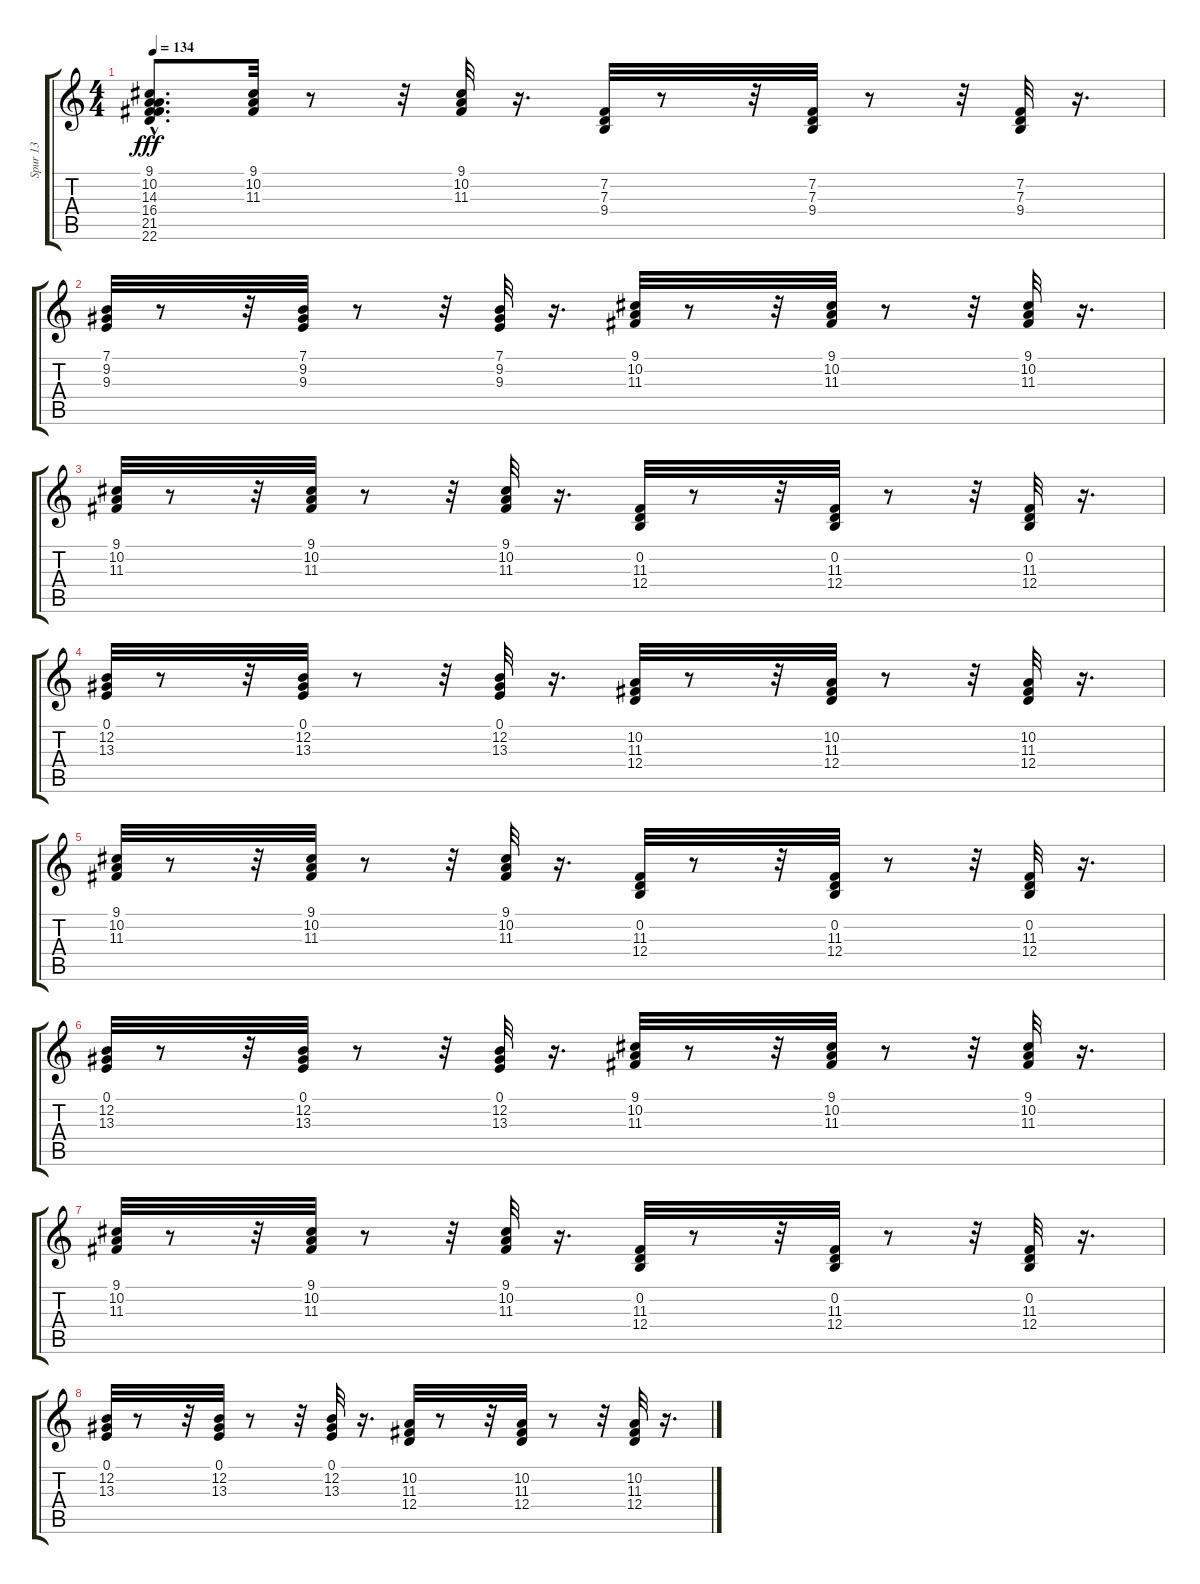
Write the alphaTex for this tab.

\track ("Spur 13" "Spur 13") {instrument electricgrandpiano}
\staff {score tabs}
\tuning (E4 B3 G3 D3 A2 E2) {hide}
\ts (4 4)
\tempo 134
\clef g2
\ks c
(9.1 10.2 14.3 16.4 21.5 22.6{hac}).8{d dy fff} (9.1 10.2 11.3).32 r.8 r.32 (9.1 10.2 11.3).32 r.16{d} (7.2 7.3 9.4).32 r.8 r.32 (7.2 7.3 9.4).32 r.8 r.32 (7.2 7.3 9.4).32 r.16{d} |
(7.1 9.2 9.3).32 r.8 r.32 (7.1 9.2 9.3).32 r.8 r.32 (7.1 9.2 9.3).32 r.16{d} (9.1 10.2 11.3).32 r.8 r.32 (9.1 10.2 11.3).32 r.8 r.32 (9.1 10.2 11.3).32 r.16{d} |
(9.1 10.2 11.3).32 r.8 r.32 (9.1 10.2 11.3).32 r.8 r.32 (9.1 10.2 11.3).32 r.16{d} (0.2 11.3 12.4).32 r.8 r.32 (0.2 11.3 12.4).32 r.8 r.32 (0.2 11.3 12.4).32 r.16{d} |
(0.1 12.2 13.3).32 r.8 r.32 (0.1 12.2 13.3).32 r.8 r.32 (0.1 12.2 13.3).32 r.16{d} (10.2 11.3 12.4).32 r.8 r.32 (10.2 11.3 12.4).32 r.8 r.32 (10.2 11.3 12.4).32 r.16{d} |
(9.1 10.2 11.3).32 r.8 r.32 (9.1 10.2 11.3).32 r.8 r.32 (9.1 10.2 11.3).32 r.16{d} (0.2 11.3 12.4).32 r.8 r.32 (0.2 11.3 12.4).32 r.8 r.32 (0.2 11.3 12.4).32 r.16{d} |
(0.1 12.2 13.3).32 r.8 r.32 (0.1 12.2 13.3).32 r.8 r.32 (0.1 12.2 13.3).32 r.16{d} (9.1 10.2 11.3).32 r.8 r.32 (9.1 10.2 11.3).32 r.8 r.32 (9.1 10.2 11.3).32 r.16{d} |
(9.1 10.2 11.3).32 r.8 r.32 (9.1 10.2 11.3).32 r.8 r.32 (9.1 10.2 11.3).32 r.16{d} (0.2 11.3 12.4).32 r.8 r.32 (0.2 11.3 12.4).32 r.8 r.32 (0.2 11.3 12.4).32 r.16{d} |
(0.1 12.2 13.3).32 r.8 r.32 (0.1 12.2 13.3).32 r.8 r.32 (0.1 12.2 13.3).32 r.16{d} (10.2 11.3 12.4).32 r.8 r.32 (10.2 11.3 12.4).32 r.8 r.32 (10.2 11.3 12.4).32 r.16{d}
